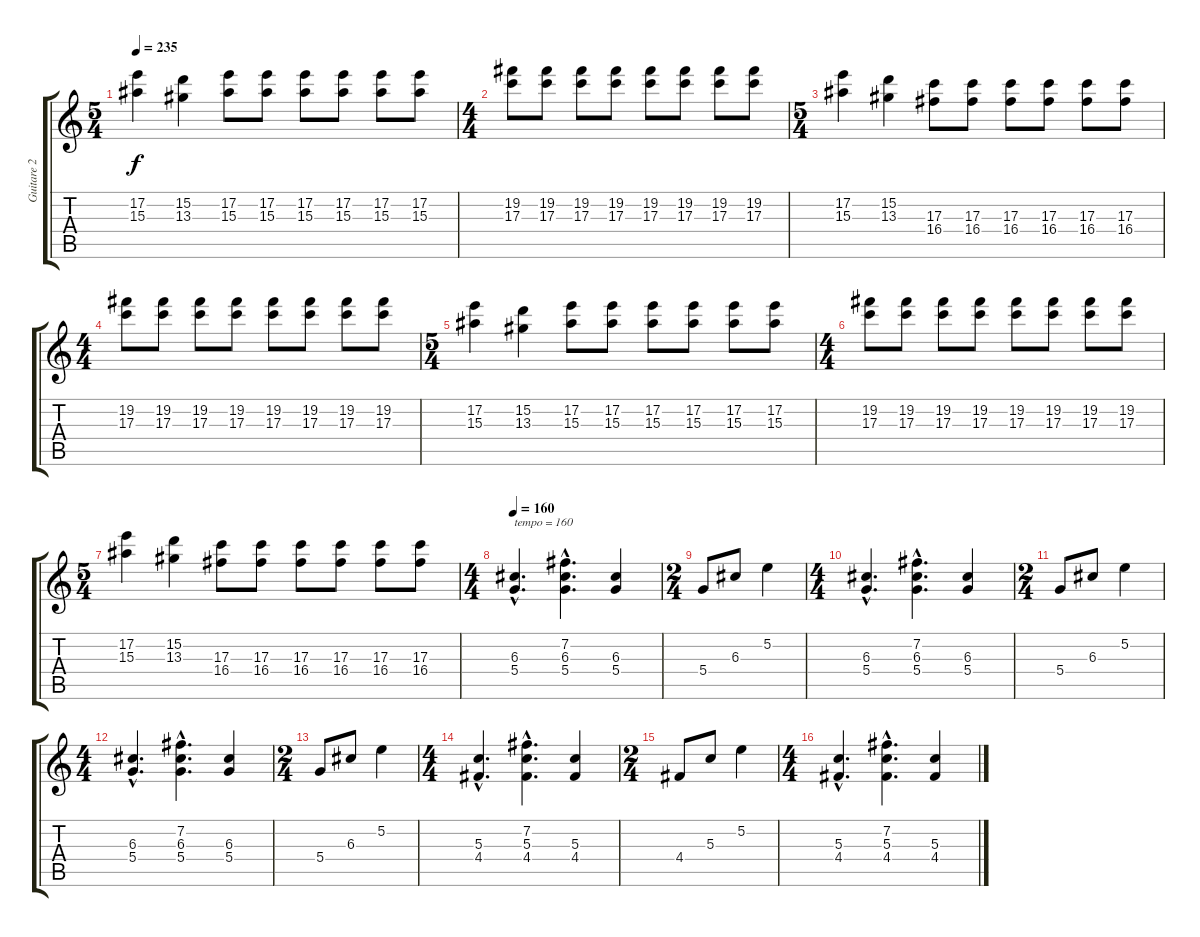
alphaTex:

\track ("Guitare 2" "Guitare 2") {instrument distortionguitar}
\staff {score tabs}
\tuning (E4 B3 G3 D3 A2 E2) {hide}
\ts (5 4)
\tempo 235
\clef g2
\ks c
(17.2 15.3).4{dy f} (15.2 13.3).4 (17.2 15.3).8 (17.2 15.3).8 (17.2 15.3).8 (17.2 15.3).8 (17.2 15.3).8 (17.2 15.3).8 |
\ts (4 4)
(19.2 17.3).8 (19.2 17.3).8 (19.2 17.3).8 (19.2 17.3).8 (19.2 17.3).8 (19.2 17.3).8 (19.2 17.3).8 (19.2 17.3).8 |
\ts (5 4)
(17.2 15.3).4 (15.2 13.3).4 (17.3 16.4).8 (17.3 16.4).8 (17.3 16.4).8 (17.3 16.4).8 (17.3 16.4).8 (17.3 16.4).8 |
\ts (4 4)
(19.2 17.3).8 (19.2 17.3).8 (19.2 17.3).8 (19.2 17.3).8 (19.2 17.3).8 (19.2 17.3).8 (19.2 17.3).8 (19.2 17.3).8 |
\ts (5 4)
(17.2 15.3).4 (15.2 13.3).4 (17.2 15.3).8 (17.2 15.3).8 (17.2 15.3).8 (17.2 15.3).8 (17.2 15.3).8 (17.2 15.3).8 |
\ts (4 4)
(19.2 17.3).8 (19.2 17.3).8 (19.2 17.3).8 (19.2 17.3).8 (19.2 17.3).8 (19.2 17.3).8 (19.2 17.3).8 (19.2 17.3).8 |
\ts (5 4)
(17.2 15.3).4 (15.2 13.3).4 (17.3 16.4).8 (17.3 16.4).8 (17.3 16.4).8 (17.3 16.4).8 (17.3 16.4).8 (17.3 16.4).8 |
\ts (4 4)
\tempo 160
(6.3{hac} 5.4{hac}).4{d txt "tempo = 160"} (7.2{hac} 6.3{hac} 5.4{hac}).4{d} (6.3 5.4).4 |
\ts (2 4)
5.4.8 6.3.8 5.2.4 |
\ts (4 4)
(6.3{hac} 5.4{hac}).4{d} (7.2{hac} 6.3{hac} 5.4{hac}).4{d} (6.3 5.4).4 |
\ts (2 4)
5.4.8 6.3.8 5.2.4 |
\ts (4 4)
(6.3{hac} 5.4{hac}).4{d} (7.2{hac} 6.3{hac} 5.4{hac}).4{d} (6.3 5.4).4 |
\ts (2 4)
5.4.8 6.3.8 5.2.4 |
\ts (4 4)
(5.3{hac} 4.4{hac}).4{d} (7.2{hac} 5.3{hac} 4.4{hac}).4{d} (5.3 4.4).4 |
\ts (2 4)
4.4.8 5.3.8 5.2.4 |
\ts (4 4)
(5.3{hac} 4.4{hac}).4{d} (7.2{hac} 5.3{hac} 4.4{hac}).4{d} (5.3 4.4).4
